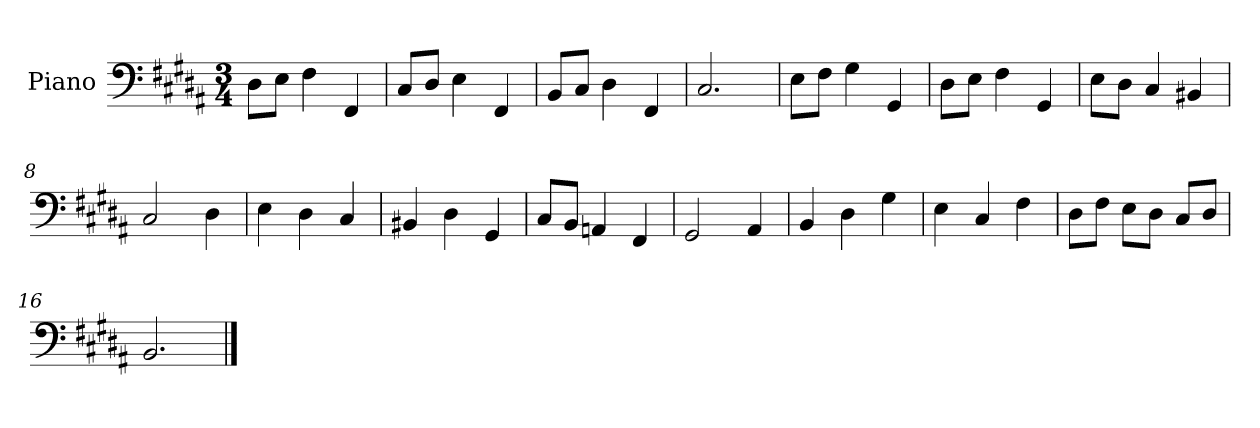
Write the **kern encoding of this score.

**kern
*part1
*staff1
*I"Piano
*I'Pno
*clefF4
*k[f#c#g#d#a#]
*B:
*M3/4
=1
8D#\L
8E\J
4F#\
4FF#/
=2
8C#/L
8D#/J
4E\
4FF#/
=3
8BB/L
8C#/J
4D#\
4FF#/
=4
2.C#/
=5
8E\L
8F#\J
4G#\
4GG#/
=6
8D#\L
8E\J
4F#\
4GG#/
=7
8E\L
8D#\J
4C#/
4BB#X/
=8
2C#/
4D#\
=9
4E\
4D#\
4C#/
=10
4BB#X/
4D#\
4GG#/
=11
8C#/L
8BB/J
4AAn/
4FF#/
=12
2GG#/
4AA#/
=13
4BB/
4D#\
4G#\
=14
4E\
4C#/
4F#\
=15
8D#\L
8F#\J
8E\L
8D#\J
8C#/L
8D#/J
=16
2.BB/
==
*-
